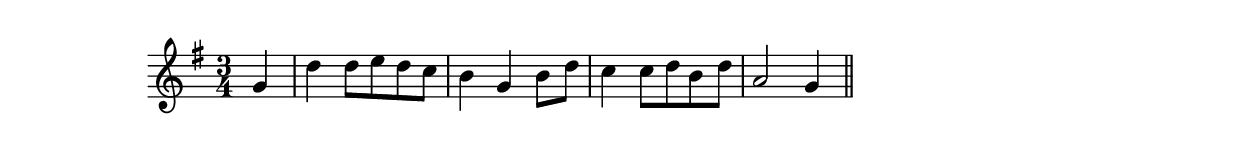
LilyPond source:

\version "2.19.49"
%{\header {
  title = "folk song"
  composer = "anonymous"
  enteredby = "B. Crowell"
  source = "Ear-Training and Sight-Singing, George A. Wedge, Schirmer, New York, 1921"
}%}
\score{{\key g \major
\time 3/4
%{\tempo 4=110
%}\relative g' {
  \partial 4
  g4 | d'4 d8 e d c | b4 g b8 d | c4 c8 d b d | a2 g4
  \bar "||"
}

}}